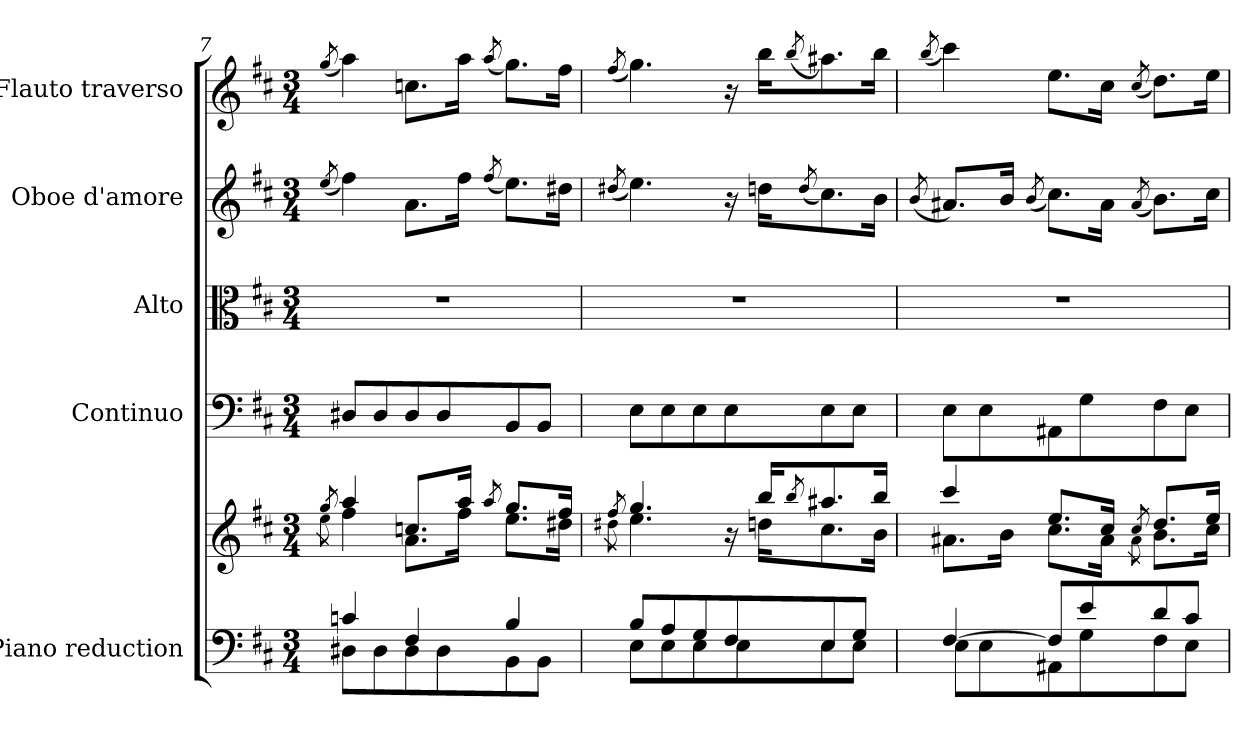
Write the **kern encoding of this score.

**kern	**kern	**kern	**kern	**kern	**kern
*part5	*part5	*part4	*part3	*part2	*part1
*staff6	*staff5	*staff4	*staff3	*staff2	*staff1
*I"Piano reduction	*	*I"Continuo	*I"Alto	*I"Oboe d'amore	*I"Flauto traverso
*I'Pno	*	*	*	*I'Ob	*I'Fl
*clefF4	*clefG2	*clefF4	*clefC3	*clefG2	*clefG2
*k[f#c#]	*k[f#c#]	*k[f#c#]	*k[f#c#]	*k[f#c#]	*k[f#c#]
*M3/4	*M3/4	*M3/4	*M3/4	*M3/4	*M3/4
=7	=7	=7	=7	=7	=7
*	*^	*	*	*	*
.	8qgg/	8qee\	.	.	(<8qee/	(<8qgg/
*^	*	*	*	*	*	*
4cn/	8D#X\L	4aa/	4ff#\	8D#X/L	2.r	4ff#\)	4aa\)
.	8D#\	.	.	8D#/	.	.	.
4F#/	8D#\	8.ccn/L	8.a\L	8D#/	.	8.a\L	8.ccn\L
.	8D#\	.	.	8D#/	.	.	.
.	.	16aa/Jk	16ff#\Jk	.	.	16ff#\Jk	16aa\Jk
.	.	8qaa/	.	.	.	(<8qff#/	(<8qaa/
4B/	8BB\	8.gg/L	8.ee\L	8BB/	.	8.ee\L)	8.gg\L)
.	8BB\J	.	.	8BB/J	.	.	.
.	.	16ff#/Jk	16dd#X\Jk	.	.	16dd#X\Jk	16ff#\Jk
=8	=8	=8	=8	=8	=8	=8	=8
.	.	8qff#/	8qdd#X\	.	.	(<8qdd#X/	(<8qff#/
8B/L	8E\L	4.gg/	4.ee\	8E\L	2.r	4.ee\)	4.gg\)
8A/	8E\	.	.	8E\	.	.	.
8G/	8E\	.	.	8E\	.	.	.
8F#/	8E\	16r	16ryy	8E\	.	16r	16r
.	.	16bb/KL	16ddn\KL	.	.	16ddn\KL	16bb\KL
.	.	8qbb/	.	.	.	(<8qdd/	(<8qbb/
8E/	8E\	8.aa#X/	8.cc#\	8E\	.	8.cc#\)	8.aa#X\)
8G/J	8E\J	.	.	8E\J	.	.	.
.	.	16bb/Jk	16b\Jk	.	.	16b\Jk	16bb\Jk
=9	=9	=9	=9	=9	=9	=9	=9
.	.	.	.	.	.	(<8qb/	(<8qbb/
[4F#/	8E\L	4ccc#/	8.a#X\L	8E\L	2.r	8.a#X/L)	4ccc#\)
.	8E\	.	.	8E\	.	.	.
.	.	.	16b\Jk	.	.	16b/Jk	.
.	.	.	.	.	.	(<8qb/	.
8F#/L]	8AA#X\	8.ee/L	8.cc#\L	8AA#X\	.	8.cc#\L)	8.ee\L
8e/	8G\	.	.	8G\	.	.	.
.	.	16cc#/Jk	16a#\Jk	.	.	16a#\Jk	16cc#\Jk
.	.	8qcc#/	8qa#\	.	.	(<8qa#/	(<8qcc#/
8d/	8F#\	8.dd/L	8.b\L	8F#\	.	8.b\L)	8.dd\L)
8c#/J	8E\J	.	.	8E\J	.	.	.
.	.	16ee/Jk	16cc#\Jk	.	.	16cc#\Jk	16ee\Jk
*v	*v	*	*	*	*	*	*
*	*v	*v	*	*	*	*
=	=	=	=	=	=
*-	*-	*-	*-	*-	*-
